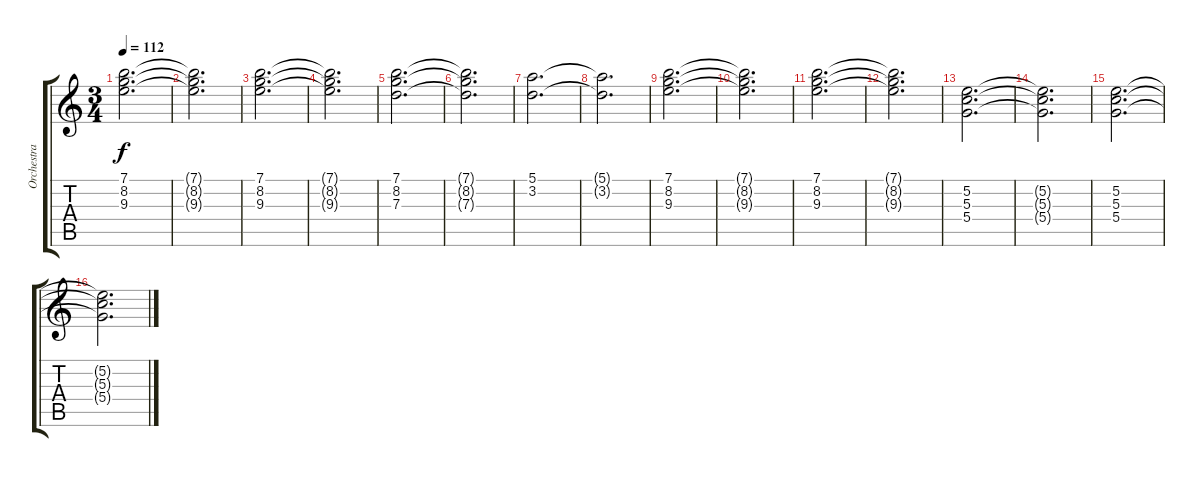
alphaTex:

\track ("Orchestra (Michael Kamen)" "Orchestra ") {instrument stringensemble1}
\staff {score tabs}
\tuning (E5 B4 G4 D4 A3 E3) {hide}
\ts (3 4)
\tempo 112
\clef g2
\ks c
(7.1 8.2 9.3).2{d dy f} |
(7.1{t} 8.2{t} 9.3{t}).2{d} |
(7.1 8.2 9.3).2{d} |
(7.1{t} 8.2{t} 9.3{t}).2{d} |
(7.1 8.2 7.3).2{d} |
(7.1{t} 8.2{t} 7.3{t}).2{d} |
(5.1 3.2).2{d} |
(5.1{t} 3.2{t}).2{d} |
(7.1 8.2 9.3).2{d} |
(7.1{t} 8.2{t} 9.3{t}).2{d} |
(7.1 8.2 9.3).2{d} |
(7.1{t} 8.2{t} 9.3{t}).2{d} |
(5.2 5.3 5.4).2{d} |
(5.2{t} 5.3{t} 5.4{t}).2{d} |
(5.2 5.3 5.4).2{d} |
(5.2{t} 5.3{t} 5.4{t}).2{d}
